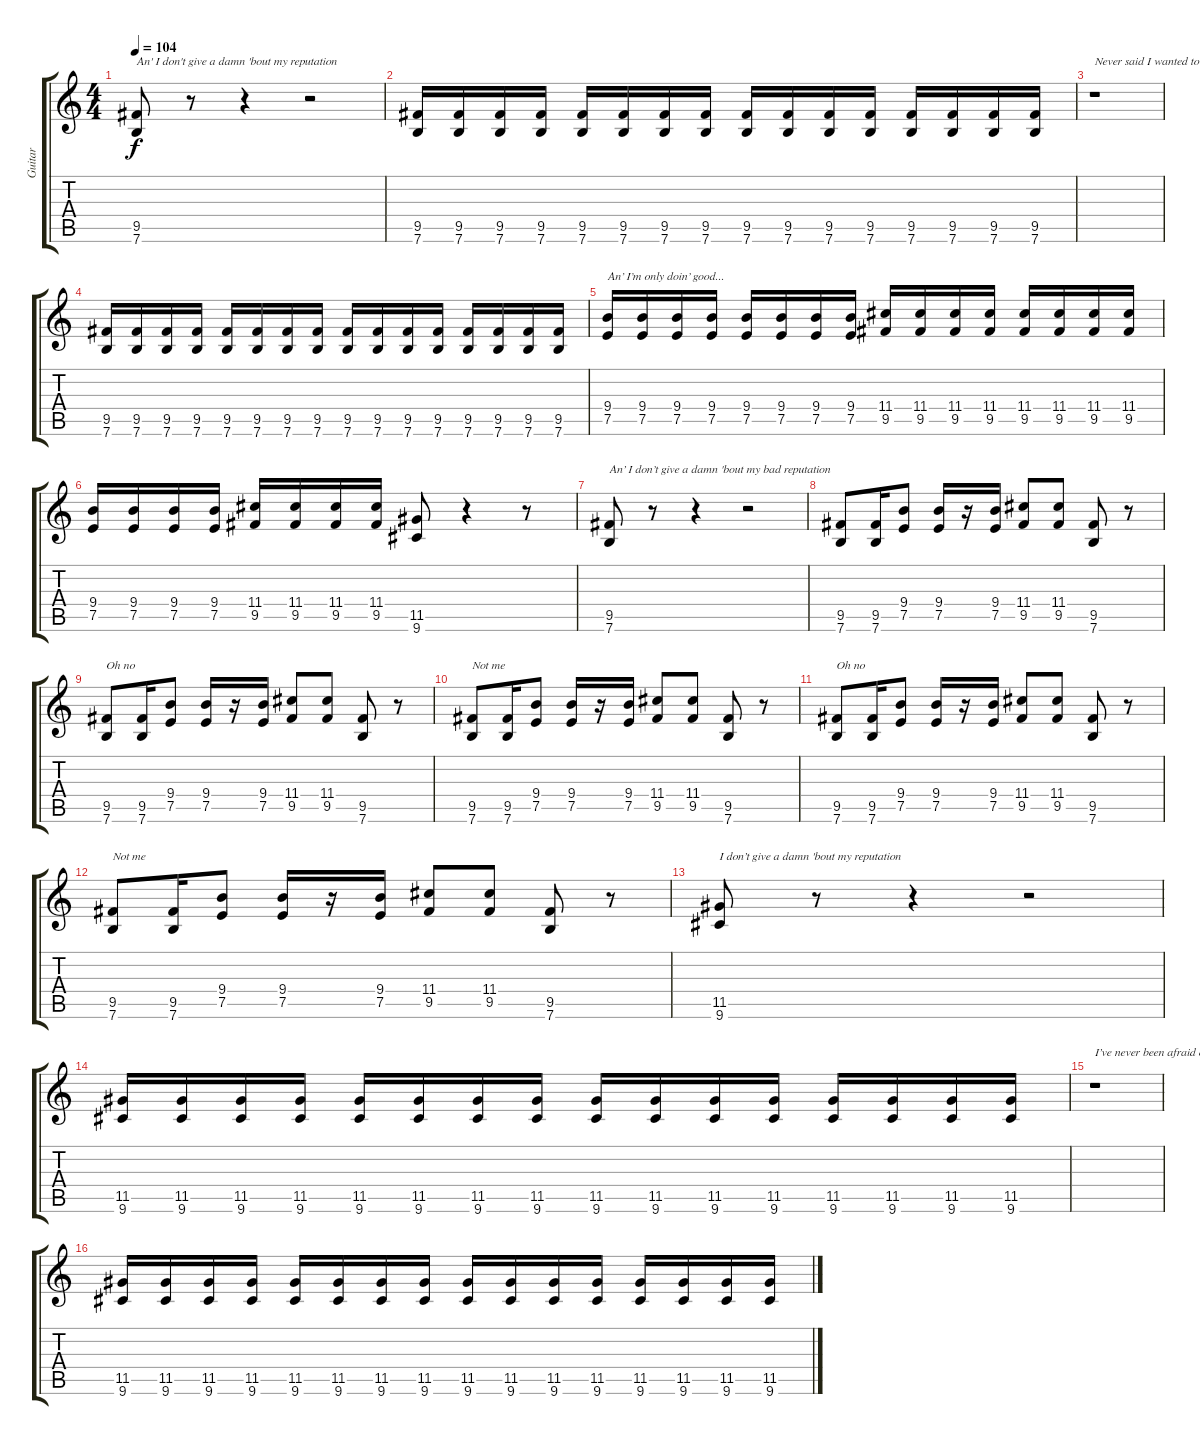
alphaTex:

\track ("Guitar" "Guitar") {instrument distortionguitar}
\staff {score tabs}
\tuning (E4 B3 G3 D3 A2 E2) {hide}
\ts (4 4)
\tempo 104
\clef g2
\ks c
(9.5 7.6).8{txt "An' I don't give a damn 'bout my reputation" dy f} r.8 r.4 r.2 |
(9.5 7.6).16 (9.5 7.6).16 (9.5 7.6).16 (9.5 7.6).16 (9.5 7.6).16 (9.5 7.6).16 (9.5 7.6).16 (9.5 7.6).16 (9.5 7.6).16 (9.5 7.6).16 (9.5 7.6).16 (9.5 7.6).16 (9.5 7.6).16 (9.5 7.6).16 (9.5 7.6).16 (9.5 7.6).16 |
r.1{txt "Never said I wanted to improve my station"} |
(9.5 7.6).16 (9.5 7.6).16 (9.5 7.6).16 (9.5 7.6).16 (9.5 7.6).16 (9.5 7.6).16 (9.5 7.6).16 (9.5 7.6).16 (9.5 7.6).16 (9.5 7.6).16 (9.5 7.6).16 (9.5 7.6).16 (9.5 7.6).16 (9.5 7.6).16 (9.5 7.6).16 (9.5 7.6).16 |
(9.4 7.5).16{txt "An’ I’m only doin’ good..."} (9.4 7.5).16 (9.4 7.5).16 (9.4 7.5).16 (9.4 7.5).16 (9.4 7.5).16 (9.4 7.5).16 (9.4 7.5).16 (11.4 9.5).16 (11.4 9.5).16 (11.4 9.5).16 (11.4 9.5).16 (11.4 9.5).16 (11.4 9.5).16 (11.4 9.5).16 (11.4 9.5).16 |
(9.4 7.5).16 (9.4 7.5).16 (9.4 7.5).16 (9.4 7.5).16 (11.4 9.5).16 (11.4 9.5).16 (11.4 9.5).16 (11.4 9.5).16 (11.5 9.6).8 r.4 r.8 |
(9.5 7.6).8{txt "An’ I don’t give a damn 'bout my bad reputation"} r.8 r.4 r.2 |
(9.5 7.6).8 (9.5 7.6).16 (9.4 7.5).8 (9.4 7.5).16 r.16 (9.4 7.5).16 (11.4 9.5).8 (11.4 9.5).8 (9.5 7.6).8 r.8 |
(9.5 7.6).8{txt "Oh no"} (9.5 7.6).16 (9.4 7.5).8 (9.4 7.5).16 r.16 (9.4 7.5).16 (11.4 9.5).8 (11.4 9.5).8 (9.5 7.6).8 r.8 |
(9.5 7.6).8{txt "Not me"} (9.5 7.6).16 (9.4 7.5).8 (9.4 7.5).16 r.16 (9.4 7.5).16 (11.4 9.5).8 (11.4 9.5).8 (9.5 7.6).8 r.8 |
(9.5 7.6).8{txt "Oh no"} (9.5 7.6).16 (9.4 7.5).8 (9.4 7.5).16 r.16 (9.4 7.5).16 (11.4 9.5).8 (11.4 9.5).8 (9.5 7.6).8 r.8 |
(9.5 7.6).8{txt "Not me"} (9.5 7.6).16 (9.4 7.5).8 (9.4 7.5).16 r.16 (9.4 7.5).16 (11.4 9.5).8 (11.4 9.5).8 (9.5 7.6).8 r.8 |
(11.5 9.6).8{txt "I don’t give a damn 'bout my reputation"} r.8 r.4 r.2 |
(11.5 9.6).16 (11.5 9.6).16 (11.5 9.6).16 (11.5 9.6).16 (11.5 9.6).16 (11.5 9.6).16 (11.5 9.6).16 (11.5 9.6).16 (11.5 9.6).16 (11.5 9.6).16 (11.5 9.6).16 (11.5 9.6).16 (11.5 9.6).16 (11.5 9.6).16 (11.5 9.6).16 (11.5 9.6).16 |
r.1{txt "I’ve never been afraid of any deviation"} |
(11.5 9.6).16 (11.5 9.6).16 (11.5 9.6).16 (11.5 9.6).16 (11.5 9.6).16 (11.5 9.6).16 (11.5 9.6).16 (11.5 9.6).16 (11.5 9.6).16 (11.5 9.6).16 (11.5 9.6).16 (11.5 9.6).16 (11.5 9.6).16 (11.5 9.6).16 (11.5 9.6).16 (11.5 9.6).16
